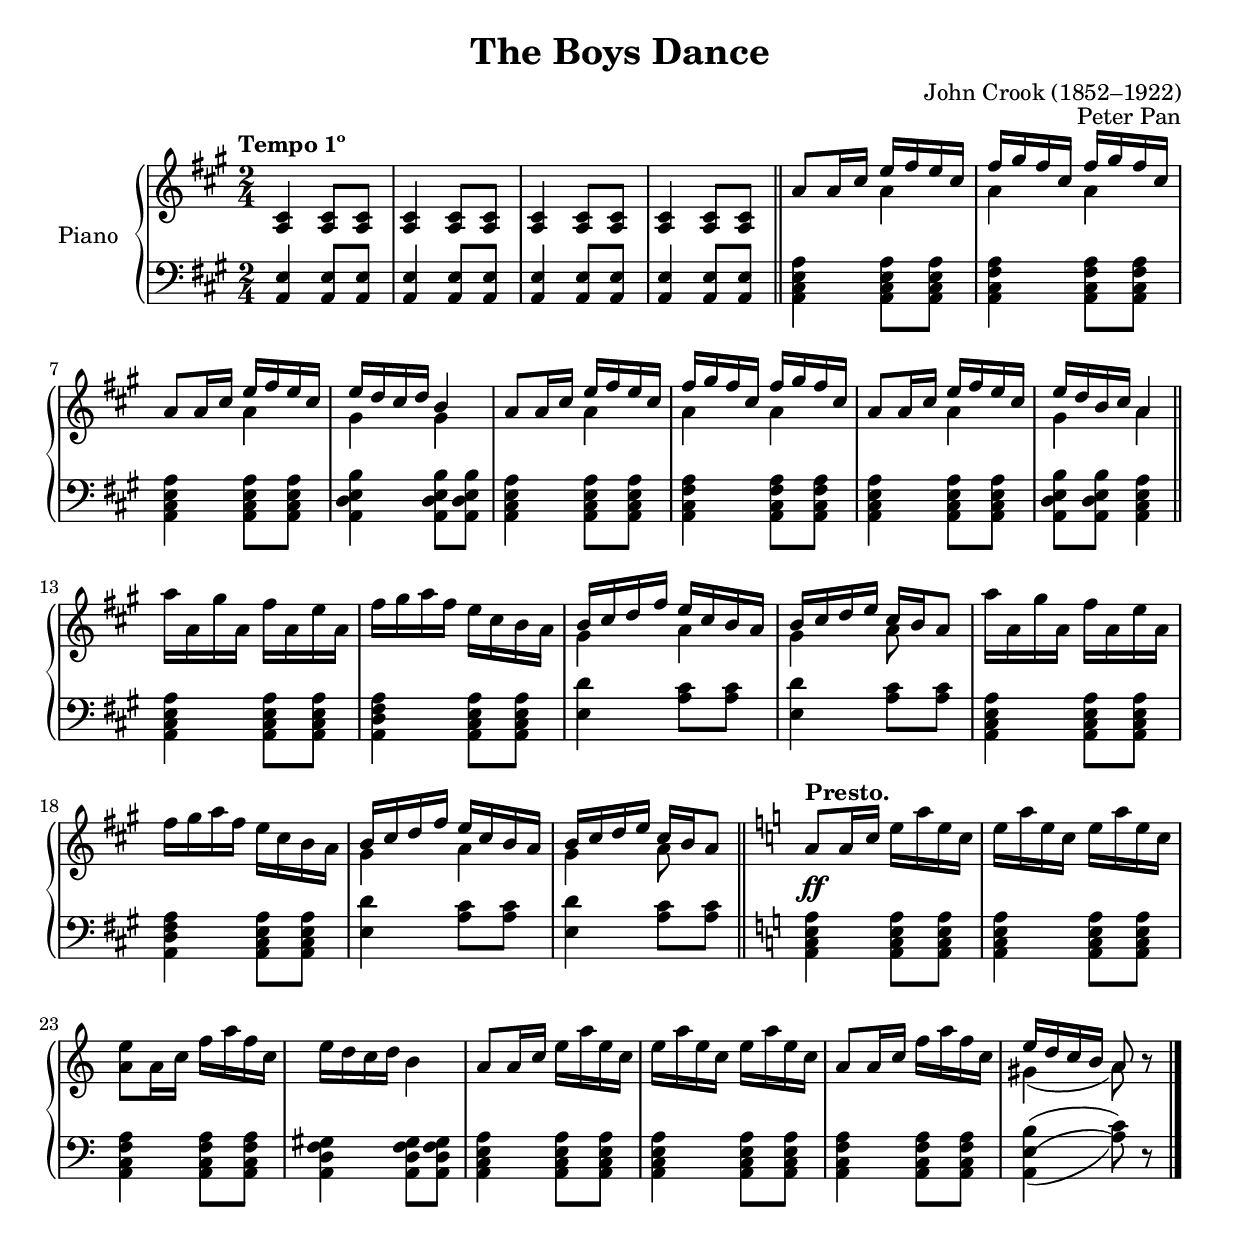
\version "2.19.52"
\language "english"
\include "Peter_Pan.ily"

\include "articulate.ly"

\header {
  title = "The Boys Dance"
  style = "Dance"
}

\tagGroup #'(midi-only score-only)


upperOne = \relative c' {
  \repeat unfold 4 {
	<a cs>4				q8		q		|
  }
}

lowerOne = \relative c {
  \repeat unfold 4 {
	<a e'>4				q8		q		|
  }
}


upperTwo = \relative c'' {
  \repeat unfold 2 {
    << {
	a8		a16	cs	e	fs	e	cs	|
	fs	gs	fs	cs	fs	gs	fs	cs	|
	a8		a16	cs	e	fs	e	cs	|
    } \\ {
	s4				a				|
	a				a				|
	s				a				|
    } >>
  }
  \alternative {
    {
      << {
	e'16	d	cs	d	b4				|
      } \\ {
	gs				gs				|
      } >>
    }
    {
      << {
	e'16	d	b	cs	a4				|
      } \\ {
	gs				a				|
      } >>
    }
  }
}

lowerTwo = \relative c {
  \repeat unfold 2 {
	<a cs e a>4			q8		q		|
	<a cs fs a>4			q8		q		|
	<a cs e a>4			q8		q		|
  }
  \alternative  {
    {
	<a d e b'>4			q8		q		|
    }
    {
	<a d e b'>8	q		<a cs e a>4			|
    }
  }
}


upperThree = \relative c''' {
  \repeat unfold 2 {
	a16	a,	gs'	a,	fs'	a,	e'	a,	|
	fs'	gs	a	fs	e	cs	b	a	|
    << {
	b	cs	d	fs	e	cs	b	a	|
	b	cs	d	e	cs	b	a8		|
    } \\ {
	gs4				a				|
	gs				a8		%…
    } >>
  }
}

lowerThree = \relative c {
  \repeat unfold 2 {
	<a cs e a>4			q8		q		|
	<a d fs a>4			<a cs e a>8	q		|
	<e' d'>4			<a cs>8		q		|
	<e d'>4				<a cs>8		q		|
  }
}


upperFour = \relative c'' {
  \repeat unfold 2 {
	a8		a16	c	e	a	e	c	|
	e	a	e	c	e	a	e	c	|
  }
  \alternative {
    {
	<a e'>8		a16	c	f	a	f	c	|
	e	d	c	d	b4				|
    }
    {
	a8		a16	c	f	a	f	c	|
      << {
	e	d	c	b	a8		%…
      } \\ {
	gs4(				a8)		%…
      } >>
    }
  }
							r8		|
}

lowerFour = \relative c {
  \repeat unfold 2 {
	<a c e a>4			q8		q		|
	<a c e a>4			q8		q		|
	<a c f a>4			q8		q		|
  }
  \alternative {
    {
	<a d f gs>4			q8		q		|
    }
    {
	<a e'\=1( b'>4^(_(			<a'\=1) c>8))	r	|
    }
  }
}


dynamics = {
  \set Score.tempoHideNote = ##t

  \time 2/4
  \tempo "Tempo 1º" 4 = 120

	s2*4	|
  \bar "||"

	s2*8	|
  \bar "||"

	s2*8	|
  \bar "||"

  \tempo "Presto." 4 = 128
	<>\ff
	s2*8	|
  \bar "|."
}

upper = {
  \clef treble

  \key a \major
  \upperOne

  \upperTwo

  \upperThree

  \key a \minor
  \upperFour
}

lower = {
  \clef bass

  \key a \major
  \lowerOne

  \lowerTwo

  \lowerThree

  \key a \minor
  \lowerFour
}


\score {
  \new PianoStaff
    \with {
      instrumentName = #"Piano"
    }
  \keepWithTag #'score-only
  <<
    \new Staff = "upper" \upper
    \new Dynamics = "dynamics" \dynamics
    \new Staff = "lower" \lower
  >>
  \layout {}
}

\score {
  \new PianoStaff
    \with {
      midiInstrument = #"acoustic grand"
    }
  \keepWithTag #'midi-only
  <<
    \new Staff = "upper"
    \articulate
    \unfoldRepeats
    <<
      \upper
      \dynamics
    >>
    \new Staff = "lower"
    \articulate
    \unfoldRepeats
    <<
      \lower
      \dynamics
    >>
  >>
  \midi {}
  % \layout {}
}
